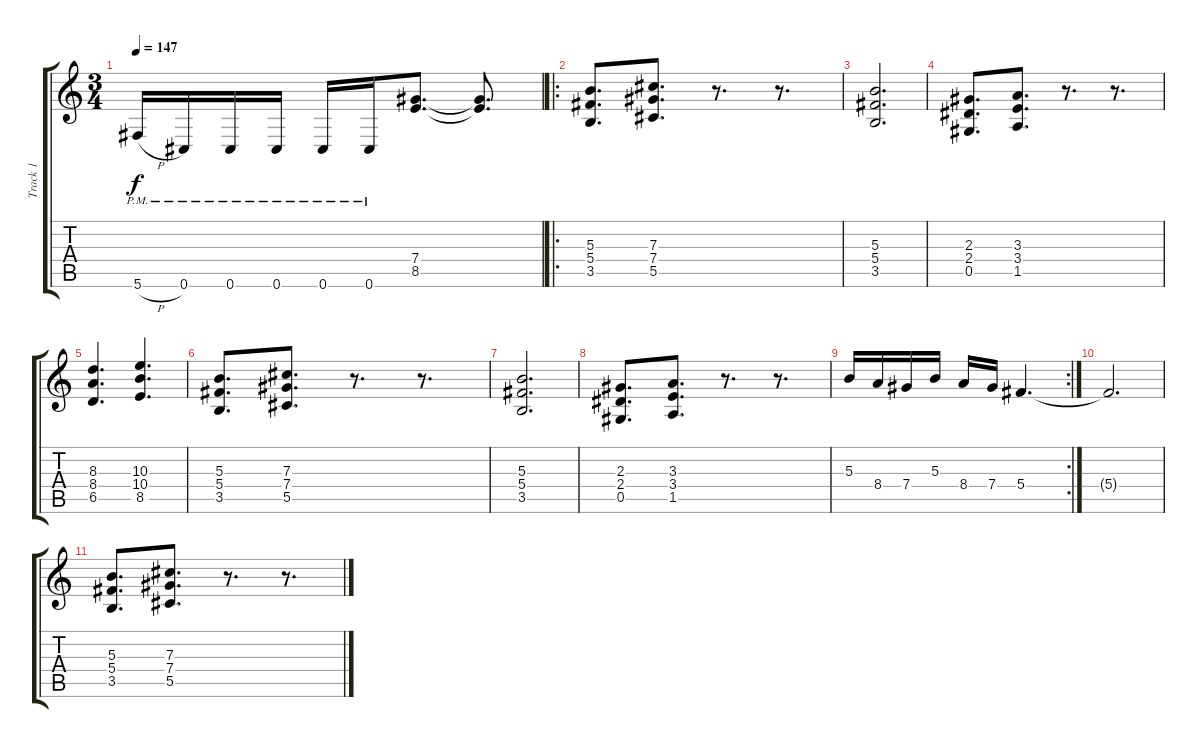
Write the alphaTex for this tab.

\track ("Track 1" "Track 1") {instrument distortionguitar}
\staff {score tabs}
\tuning (Eb4 Bb3 Gb3 Db3 Ab2 Db2) {hide}
\ts (3 4)
\tempo 147
\clef g2
\ks c
5.6{h pm}.16{dy f} 0.6{pm}.16 0.6{pm}.16 0.6{pm}.16 0.6{pm}.16 0.6{pm}.16 (7.4 8.5).8{d} (7.4{t} 8.5{t}).8{d} |
\ro
(5.3 5.4 3.5).8{d} (7.3 7.4 5.5).8{d} r.8{d} r.8{d} |
(5.3 5.4 3.5).2{d} |
(2.3 2.4 0.5).8{d} (3.3 3.4 1.5).8{d} r.8{d} r.8{d} |
(8.3 8.4 6.5).4{d} (10.3 10.4 8.5).4{d} |
(5.3 5.4 3.5).8{d} (7.3 7.4 5.5).8{d} r.8{d} r.8{d} |
(5.3 5.4 3.5).2{d} |
(2.3 2.4 0.5).8{d} (3.3 3.4 1.5).8{d} r.8{d} r.8{d} |
\rc 2
5.3.16 8.4.16 7.4.16 5.3.16 8.4.16 7.4.16 5.4.4{d} |
5.4{t}.2{d} |
(5.3 5.4 3.5).8{d} (7.3 7.4 5.5).8{d} r.8{d} r.8{d}
